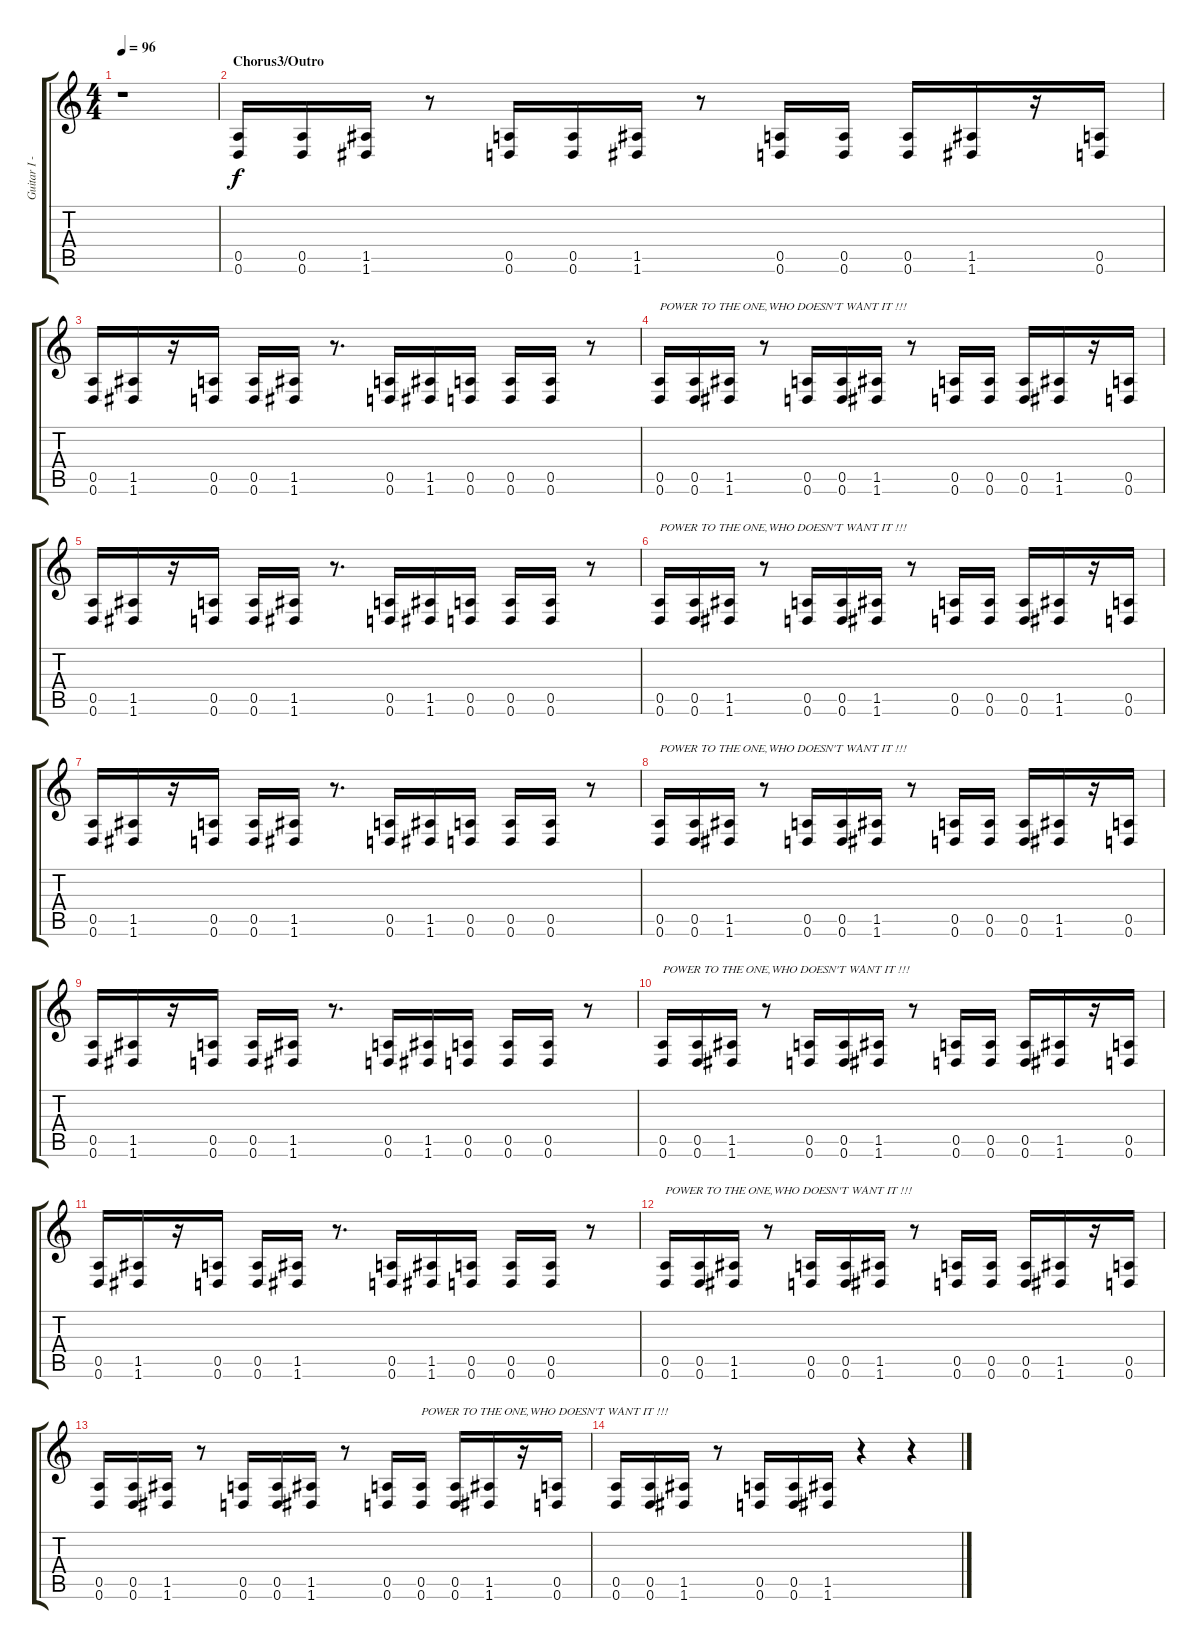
\track ("Guitar I - Bard Torstensen" "Guitar I -") {instrument distortionguitar}
\staff {score tabs}
\tuning (E4 B3 G3 D3 A2 D2) {hide}
\ts (4 4)
\tempo 96
\clef g2
\ks c
r.1{dy f} |
\section ("" "Chorus3/Outro")
(0.5 0.6).16 (0.5 0.6).16 (1.5 1.6).16 r.8 (0.5 0.6).16 (0.5 0.6).16 (1.5 1.6).16 r.8 (0.5 0.6).16 (0.5 0.6).16 (0.5 0.6).16 (1.5 1.6).16 r.16 (0.5 0.6).16 |
(0.5 0.6).16 (1.5 1.6).16 r.16 (0.5 0.6).16 (0.5 0.6).16 (1.5 1.6).16 r.8{d} (0.5 0.6).16 (1.5 1.6).16 (0.5 0.6).16 (0.5 0.6).16 (0.5 0.6).16 r.8 |
(0.5 0.6).16{txt "POWER TO THE ONE,WHO DOESN'T WANT IT !!!"} (0.5 0.6).16 (1.5 1.6).16 r.8 (0.5 0.6).16 (0.5 0.6).16 (1.5 1.6).16 r.8 (0.5 0.6).16 (0.5 0.6).16 (0.5 0.6).16 (1.5 1.6).16 r.16 (0.5 0.6).16 |
(0.5 0.6).16 (1.5 1.6).16 r.16 (0.5 0.6).16 (0.5 0.6).16 (1.5 1.6).16 r.8{d} (0.5 0.6).16 (1.5 1.6).16 (0.5 0.6).16 (0.5 0.6).16 (0.5 0.6).16 r.8 |
(0.5 0.6).16{txt "POWER TO THE ONE,WHO DOESN'T WANT IT !!!"} (0.5 0.6).16 (1.5 1.6).16 r.8 (0.5 0.6).16 (0.5 0.6).16 (1.5 1.6).16 r.8 (0.5 0.6).16 (0.5 0.6).16 (0.5 0.6).16 (1.5 1.6).16 r.16 (0.5 0.6).16 |
(0.5 0.6).16 (1.5 1.6).16 r.16 (0.5 0.6).16 (0.5 0.6).16 (1.5 1.6).16 r.8{d} (0.5 0.6).16 (1.5 1.6).16 (0.5 0.6).16 (0.5 0.6).16 (0.5 0.6).16 r.8 |
(0.5 0.6).16{txt "POWER TO THE ONE,WHO DOESN'T WANT IT !!!"} (0.5 0.6).16 (1.5 1.6).16 r.8 (0.5 0.6).16 (0.5 0.6).16 (1.5 1.6).16 r.8 (0.5 0.6).16 (0.5 0.6).16 (0.5 0.6).16 (1.5 1.6).16 r.16 (0.5 0.6).16 |
(0.5 0.6).16 (1.5 1.6).16 r.16 (0.5 0.6).16 (0.5 0.6).16 (1.5 1.6).16 r.8{d} (0.5 0.6).16 (1.5 1.6).16 (0.5 0.6).16 (0.5 0.6).16 (0.5 0.6).16 r.8 |
(0.5 0.6).16{txt "POWER TO THE ONE,WHO DOESN'T WANT IT !!!"} (0.5 0.6).16 (1.5 1.6).16 r.8 (0.5 0.6).16 (0.5 0.6).16 (1.5 1.6).16 r.8 (0.5 0.6).16 (0.5 0.6).16 (0.5 0.6).16 (1.5 1.6).16 r.16 (0.5 0.6).16 |
(0.5 0.6).16 (1.5 1.6).16 r.16 (0.5 0.6).16 (0.5 0.6).16 (1.5 1.6).16 r.8{d} (0.5 0.6).16 (1.5 1.6).16 (0.5 0.6).16 (0.5 0.6).16 (0.5 0.6).16 r.8 |
(0.5 0.6).16{txt "POWER TO THE ONE,WHO DOESN'T WANT IT !!!"} (0.5 0.6).16 (1.5 1.6).16 r.8 (0.5 0.6).16 (0.5 0.6).16 (1.5 1.6).16 r.8 (0.5 0.6).16 (0.5 0.6).16 (0.5 0.6).16 (1.5 1.6).16 r.16 (0.5 0.6).16 |
(0.5 0.6).16 (0.5 0.6).16 (1.5 1.6).16 r.8 (0.5 0.6).16 (0.5 0.6).16 (1.5 1.6).16 r.8 (0.5 0.6).16 (0.5 0.6).16{txt "POWER TO THE ONE,WHO DOESN'T WANT IT !!!"} (0.5 0.6).16 (1.5 1.6).16 r.16 (0.5 0.6).16 |
(0.5 0.6).16 (0.5 0.6).16 (1.5 1.6).16 r.8 (0.5 0.6).16 (0.5 0.6).16 (1.5 1.6).16 r.4 r.4
